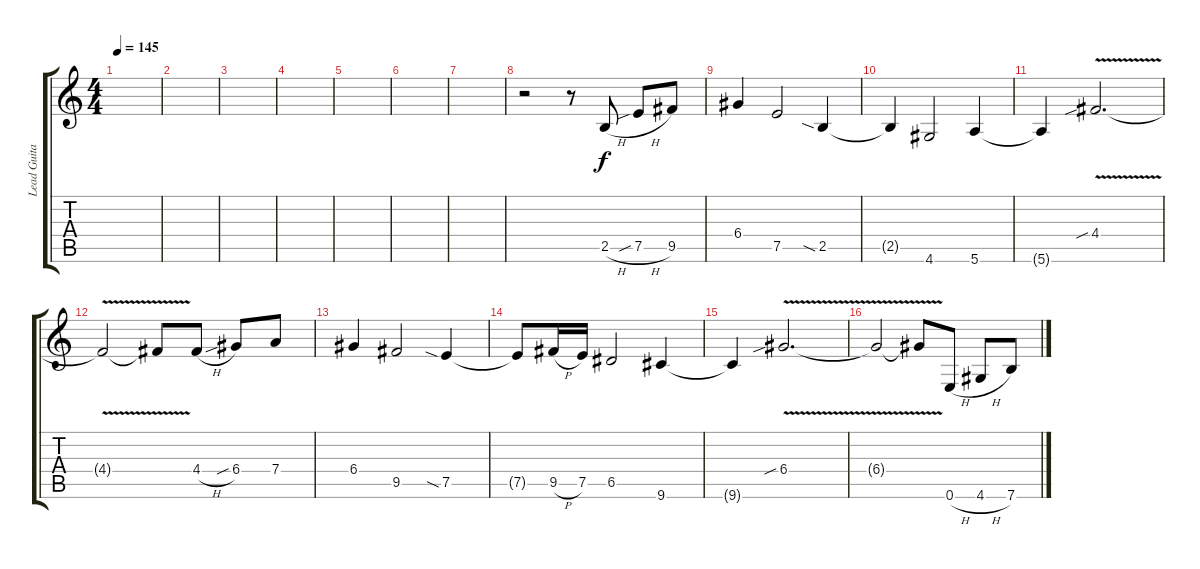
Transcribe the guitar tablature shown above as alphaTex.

\track ("Lead Guitar" "Lead Guita") {instrument electricguitarjazz}
\staff {score tabs}
\tuning (E4 B3 G3 D3 A2 E2) {hide}
\ts (4 4)
\tempo 145
\clef g2
\ks c
|
|
|
|
|
|
|
r.2 r.8 2.5{h}.8 7.5{sib h}.8 9.5.8 |
6.4.4 7.5.2 2.5{sia}.4 |
2.5{t}.4 4.6.2 5.6.4 |
5.6{t}.4 4.4{v sib}.2{d} |
4.4{v t}.2 4.4{t}.8 4.4{h}.8 6.4{sib}.8 7.4.8 |
6.4.4 9.5.2 7.5{sia}.4 |
7.5{t}.8 9.5{h}.16 7.5.16 6.5.2 9.6.4 |
9.6{t}.4 6.4{v sib}.2{d} |
6.4{v t}.2 6.4{t}.8 0.6{h}.8 4.6{h}.8 7.6.8
